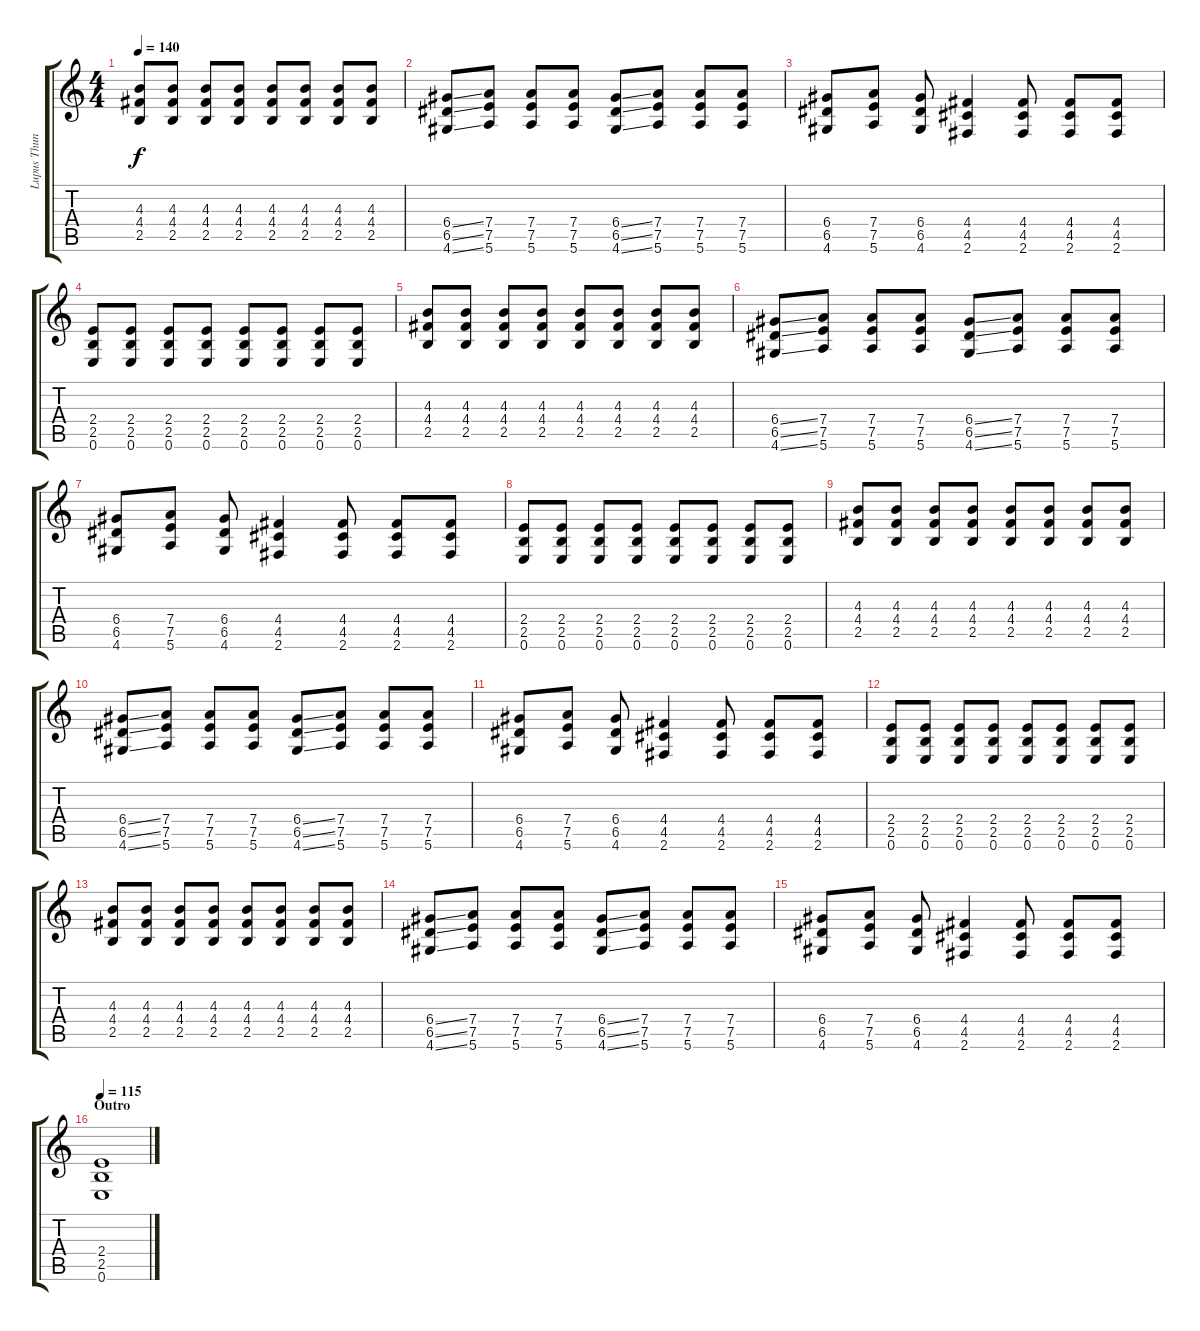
\track ("Lupus Thunder" "Lupus Thun") {instrument overdrivenguitar}
\staff {score tabs}
\tuning (E4 B3 G3 D3 A2 E2) {hide}
\ts (4 4)
\tempo 140
\clef g2
\ks c
(4.3 4.4 2.5).8{dy f} (4.3 4.4 2.5).8 (4.3 4.4 2.5).8 (4.3 4.4 2.5).8 (4.3 4.4 2.5).8 (4.3 4.4 2.5).8 (4.3 4.4 2.5).8 (4.3 4.4 2.5).8 |
(6.4{ss} 6.5{ss} 4.6{ss}).8 (7.4 7.5 5.6).8 (7.4 7.5 5.6).8 (7.4 7.5 5.6).8 (6.4{ss} 6.5{ss} 4.6{ss}).8 (7.4 7.5 5.6).8 (7.4 7.5 5.6).8 (7.4 7.5 5.6).8 |
(6.4 6.5 4.6).8 (7.4 7.5 5.6).8 (6.4 6.5 4.6).8 (4.4 4.5 2.6).4 (4.4 4.5 2.6).8 (4.4 4.5 2.6).8 (4.4 4.5 2.6).8 |
(2.4 2.5 0.6).8 (2.4 2.5 0.6).8 (2.4 2.5 0.6).8 (2.4 2.5 0.6).8 (2.4 2.5 0.6).8 (2.4 2.5 0.6).8 (2.4 2.5 0.6).8 (2.4 2.5 0.6).8 |
(4.3 4.4 2.5).8 (4.3 4.4 2.5).8 (4.3 4.4 2.5).8 (4.3 4.4 2.5).8 (4.3 4.4 2.5).8 (4.3 4.4 2.5).8 (4.3 4.4 2.5).8 (4.3 4.4 2.5).8 |
(6.4{ss} 6.5{ss} 4.6{ss}).8 (7.4 7.5 5.6).8 (7.4 7.5 5.6).8 (7.4 7.5 5.6).8 (6.4{ss} 6.5{ss} 4.6{ss}).8 (7.4 7.5 5.6).8 (7.4 7.5 5.6).8 (7.4 7.5 5.6).8 |
(6.4 6.5 4.6).8 (7.4 7.5 5.6).8 (6.4 6.5 4.6).8 (4.4 4.5 2.6).4 (4.4 4.5 2.6).8 (4.4 4.5 2.6).8 (4.4 4.5 2.6).8 |
(2.4 2.5 0.6).8 (2.4 2.5 0.6).8 (2.4 2.5 0.6).8 (2.4 2.5 0.6).8 (2.4 2.5 0.6).8 (2.4 2.5 0.6).8 (2.4 2.5 0.6).8 (2.4 2.5 0.6).8 |
(4.3 4.4 2.5).8 (4.3 4.4 2.5).8 (4.3 4.4 2.5).8 (4.3 4.4 2.5).8 (4.3 4.4 2.5).8 (4.3 4.4 2.5).8 (4.3 4.4 2.5).8 (4.3 4.4 2.5).8 |
(6.4{ss} 6.5{ss} 4.6{ss}).8 (7.4 7.5 5.6).8 (7.4 7.5 5.6).8 (7.4 7.5 5.6).8 (6.4{ss} 6.5{ss} 4.6{ss}).8 (7.4 7.5 5.6).8 (7.4 7.5 5.6).8 (7.4 7.5 5.6).8 |
(6.4 6.5 4.6).8 (7.4 7.5 5.6).8 (6.4 6.5 4.6).8 (4.4 4.5 2.6).4 (4.4 4.5 2.6).8 (4.4 4.5 2.6).8 (4.4 4.5 2.6).8 |
(2.4 2.5 0.6).8 (2.4 2.5 0.6).8 (2.4 2.5 0.6).8 (2.4 2.5 0.6).8 (2.4 2.5 0.6).8 (2.4 2.5 0.6).8 (2.4 2.5 0.6).8 (2.4 2.5 0.6).8 |
(4.3 4.4 2.5).8 (4.3 4.4 2.5).8 (4.3 4.4 2.5).8 (4.3 4.4 2.5).8 (4.3 4.4 2.5).8 (4.3 4.4 2.5).8 (4.3 4.4 2.5).8 (4.3 4.4 2.5).8 |
(6.4{ss} 6.5{ss} 4.6{ss}).8 (7.4 7.5 5.6).8 (7.4 7.5 5.6).8 (7.4 7.5 5.6).8 (6.4{ss} 6.5{ss} 4.6{ss}).8 (7.4 7.5 5.6).8 (7.4 7.5 5.6).8 (7.4 7.5 5.6).8 |
(6.4 6.5 4.6).8 (7.4 7.5 5.6).8 (6.4 6.5 4.6).8 (4.4 4.5 2.6).4 (4.4 4.5 2.6).8 (4.4 4.5 2.6).8 (4.4 4.5 2.6).8 |
\section ("" "Outro")
\tempo 115
(2.4 2.5 0.6).1
